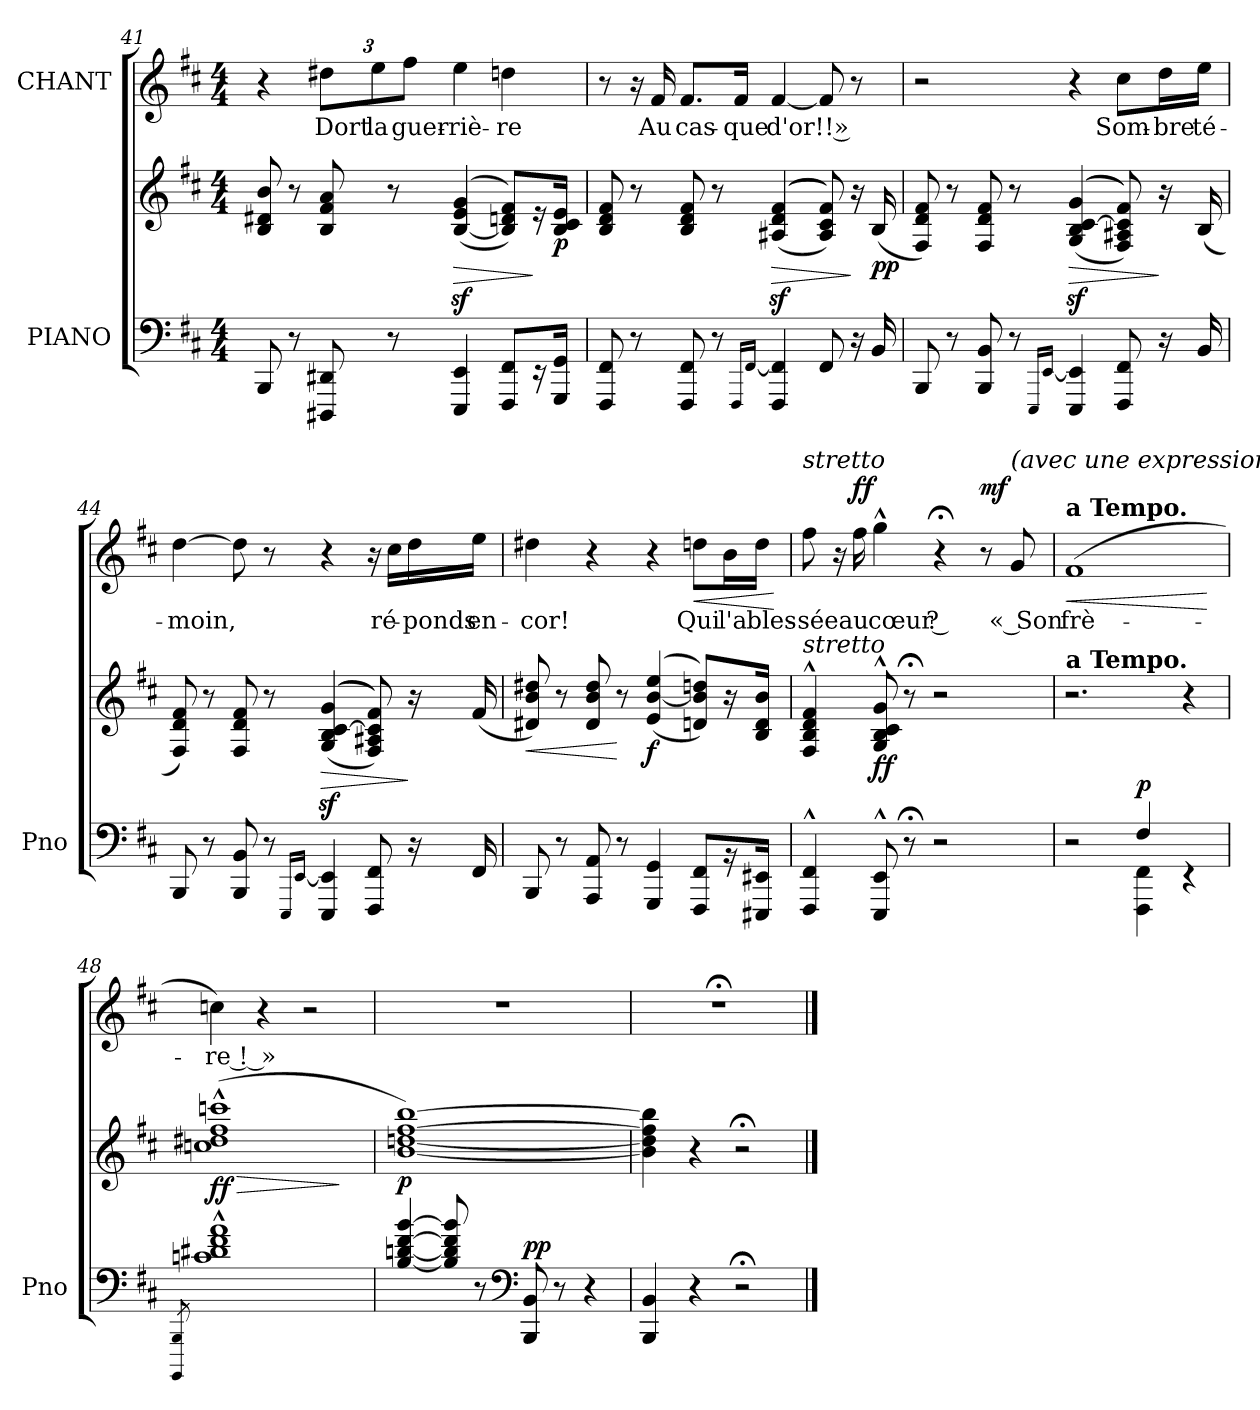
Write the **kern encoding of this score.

**kern	**kern	**dynam	**kern	**text	**dynam
*part2	*part2	*part2	*part1	*part1	*part1
*staff3	*staff2	*staff2/3	*staff1	*staff1	*staff1
*I"PIANO	*	*	*I"CHANT	*	*
*I'Pno	*	*	*	*	*
*clefF4	*clefG2	*	*clefG2	*	*
*k[f#c#]	*k[f#c#]	*	*k[f#c#]	*	*
*M4/4	*M4/4	*	*M4/4	*	*
=41	=41	=41	=41	=41	=41
!	!	!LO:DY:b	!	!	!
!	!	!LO:DY:n=1:b	!	!	!
8BBB/	8B/ 8d#X/ 8b/	other-dynamics f	4r	.	.
8r	8r	.	.	.	.
!	!	!	!	!LO:LY:b	!
8DDD#X/ 8DD#X/	8B/ 8f#/ 8a/	.	12dd#X\L	Dort	.
!	!	!	!	!LO:LY:b	!
.	.	.	12ee\	la	.
8r	8r	.	.	.	.
!	!	!	!	!LO:LY:b	!
.	.	.	12ff#\J	guer-	.
!	!	!LO:HP:b	!	!LO:LY:b	!
4EEE/ 4EE/	(<(>[4B/z< 4e/z< 4g/z<	>	4ee\	-riè-	.
!	!	!	!	!LO:LY:b	!
8FFF#/ 8FF#/L	8B/] 8dn/ 8f#/L))	.	4ddn\	-re	.
16r	16r	]	.	.	.
!	!	!LO:DY:n=2:b	!	!	!
16GGG/ 16GG/Jk	16B/ 16c#/ 16e/Jk	p	.	.	.
=42	=42	=42	=42	=42	=42
8FFF#/ 8FF#/	8B/ 8d/ 8f#/	.	8r	.	.
8r	8r	.	16r	.	.
!	!	!	!	!LO:LY:b	!
.	.	.	16f#/	Au	.
!	!	!	!	!LO:LY:b	!
8FFF#/ 8FF#/	8B/ 8d/ 8f#/	.	8.f#/L	cas-	.
8r	8r	.	.	.	.
!	!	!	!	!LO:LY:b	!
.	.	.	16f#/Jk	-que	.
16qFFF#/LL	.	.	.	.	.
[16qFF#/JJ	.	.	.	.	.
!	!	!LO:HP:b	!	!LO:LY:b	!
4FFF#/ 4FF#/]	(>(<(>4A#X/z< 4d/z< 4f#/z<	>	[4f#/	d'or!! »	.
8FF#/	8A#/ 8c#/ 8f#/)))	.	8f#/]	.	.
16r	16r	]	8r	.	.
!	!	!LO:DY:b	!	!	!
16BB/	(>16B/	pp	.	.	.
!!LO:LB:g=z
=43	=43	=43	=43	=43	=43
8BBB/	8F#/ 8d/ 8f#/)	.	2r	.	.
8r	8r	.	.	.	.
8BBB/ 8BB/	8F#/ 8d/ 8f#/	.	.	.	.
8r	8r	.	.	.	.
16qEEE/LL	.	.	.	.	.
[16qEE/JJ	.	.	.	.	.
!	!	!LO:HP:b	!	!	!
4EEE/ 4EE/]	(>(<(<4G/z< 4B/z< [4c#/z< 4g/z<	>	4r	.	.
!	!	!	!	!LO:LY:b	!
8FFF#/ 8FF#/	8F#/ 8A#X/ 8c#/] 8f#/)))	.	8cc#\L	Som-	.
!	!	!	!	!LO:LY:b	!
16r	16r	]	16dd\L	-bre	.
!	!	!	!	!LO:LY:b	!
16BB/	(>16B/	.	16ee\JJ	té-	.
=44	=44	=44	=44	=44	=44
!	!	!LO:DY:b	!	!LO:LY:b	!
!	!	!LO:DY:n=1:b	!	!	!
8BBB/	8F#/ 8d/ 8f#/)	other-dynamics f	[4dd\	-moin,	.
8r	8r	.	.	.	.
8BBB/ 8BB/	8F#/ 8d/ 8f#/	.	8dd\]	.	.
8r	8r	.	8r	.	.
16qEEE/LL	.	.	.	.	.
[16qEE/JJ	.	.	.	.	.
!	!	!LO:HP:b	!	!	!
4EEE/ 4EE/]	(>(<(<4G/z< 4B/z< [4c#/z< 4g/z<	>	4r	.	.
8FFF#/ 8FF#/	8F#/ 8A#X/ 8c#/] 8f#/)))	.	16r	.	.
!	!	!	!	!LO:LY:b	!LO:DY:a
!	!	!	!	!	!LO:DY:n=1:a
.	.	.	16cc#\LL	ré-	other-dynamics f
!	!	!	!	!LO:LY:b	!
16r	16r	]	16dd\	-ponds	.
!	!	!LO:DY:n=2:b	!	!LO:LY:b	!
!	!	!LO:DY:n=3:b	!	!	!
16FF#/	(>16f#/	other-dynamics f	16ee\JJ	en-	.
=45	=45	=45	=45	=45	=45
!	!	!LO:HP:b	!	!LO:LY:b	!
8BBB/	8d#X/ 8b/ 8dd#X/)	<	4dd#X\	-cor!	.
8r	8r	.	.	.	.
8AAA/ 8AA/	8d#/ 8b/ 8dd#/	.	4r	.	.
8r	8r	[	.	.	.
!	!	!LO:DY:b	!	!	!
4GGG/ 4GG/	(>(<4e/ [4b/ 4ee/	f	4r	.	.
!	!	!	!	!LO:LY:b	!LO:HP:b
8FFF#/ 8FF#/L	8dn/ 8b/] 8ddn/L))	.	8ddn\L	Qui	<
!	!	!	!	!LO:LY:b	!
16rBB	16r	.	16b\L	l'a	.
!	!	!	!	!LO:LY:b	!
16EEE#X/ 16EE#X/Jk	16B/ 16d/ 16b/Jk	.	16dd\JJ	bles-	.
.	.	.	.	.	[
!!LO:LB:g=z
=46	=46	=46	=46	=46	=46
*	*	*	*MM100	*	*
!	!	!	!LO:TX:a:i:t=stretto	!	!
!	!LO:TX:a:i:t=stretto	!	!	!	!
!	!	!	!	!LO:LY:b	!
4FFF#/^^ 4FF#/^^	4F#/^^ 4B/^^ 4d/^^ 4f#/^^	.	8ff#\	-sée	.
.	.	.	16r	.	.
!	!	!	!	!LO:LY:b	!LO:DY:a
.	.	.	16ff#\	au	ff
!	!	!LO:DY:b	!	!LO:LY:b	!
8EEE/^^ 8EE/^^	8G/^^ 8B/^^ 8c#/^^ 8g/^^	ff	4gg^^\	cœur ?	.
8r;<	8r;<	.	.	.	.
2r	2r	.	4r;<	.	.
!	!	!	!	!	!LO:DY:a
.	.	.	8r	.	mf
!	!	!	!LO:TX:a:i:t=(avec une expression sinistre)	!	!
!	!	!	!	!LO:LY:b	!
.	.	.	8g/	« Son	.
=47	=47	=47	=47	=47	=47
*	*	*	*MM92	*	*
*^	*	*	*	*	*
!	!	!	!	!LO:TX:a:B:t=a Tempo.	!	!
!	!	!LO:TX:a:B:t=a Tempo.	!	!	!	!
!	!	!	!	!	!LO:LY:b	!LO:HP:b
2r	2ryy	2.r	.	(>1f#	frè-	<
!	!	!	!LO:DY:a=2	!	!	!
4F#/	4FFF#\ 4FF#\	.	p	.	.	.
4rGGyy	4rEE	4r	.	.	.	.
*v	*v	*	*	*	*	*
.	.	.	.	.	[
=48	=48	=48	=48	=48	=48
8qBBBB/ 8qBBB/	.	.	.	.	.
!	!	!LO:HP:b	!	!LO:LY:b	!
!	!	!LO:DY:n=1:b	!	!	!
1cn^^ 1d#X^^ 1f#^^ 1a^^	(>1ccn^^ 1dd#X^^ 1ff#^^ 1cccn^^	> ff	4ccn\)	-re ! »	.
.	.	.	4r	.	.
.	.	.	2r	.	.
.	.	]	.	.	.
=49	=49	=49	=49	=49	=49
!	!	!LO:DY:b	!	!	!
[4B/ [4dn/ [4f#/ [4b/	[1b [1ddn [1ff# [1bb)	p	1r	.	.
8B/] 8d/] 8f#/] 8b/]	.	.	.	.	.
8r	.	.	.	.	.
*clefF4	*	*	*	*	*
!	!	!LO:DY:a=2	!	!	!
8BBB/ 8BB/	.	pp	.	.	.
8r	.	.	.	.	.
4r	.	.	.	.	.
=50	=50	=50	=50	=50	=50
4BBB/ 4BB/	4b\] 4dd\] 4ff#\] 4bb\]	.	1r;<	.	.
4r	4r	.	.	.	.
2r;<	2r;<	.	.	.	.
==	==	==	==	==	==
*-	*-	*-	*-	*-	*-
